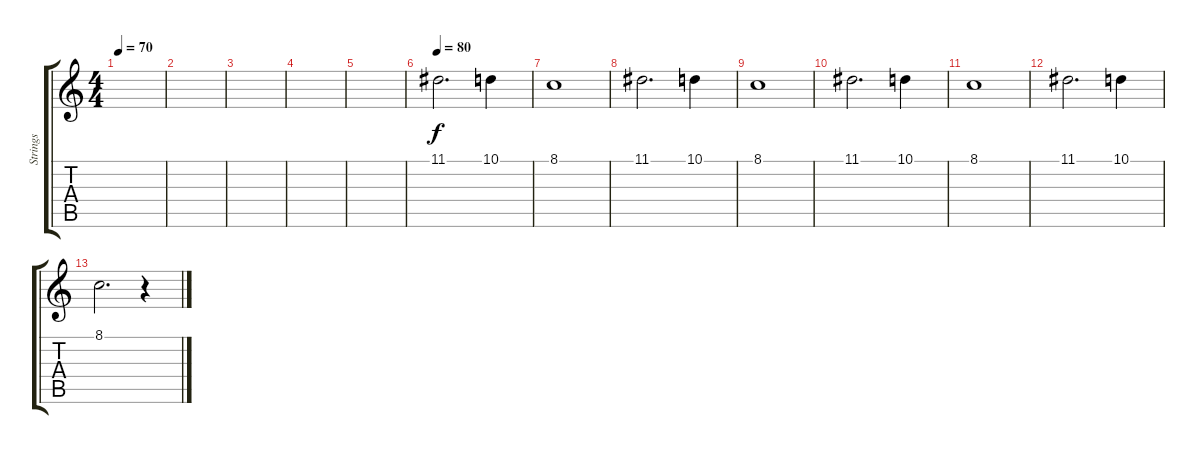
\track ("Strings" "Strings") {instrument synthstrings1}
\staff {score tabs}
\tuning (E4 B3 G3 D3 A2 E2) {hide}
\ts (4 4)
\tempo 70
\clef g2
\ks c
|
|
|
|
|
\tempo 80
11.1.2{d volume 12} 10.1.4 |
8.1.1 |
11.1.2{d} 10.1.4 |
8.1.1 |
11.1.2{d} 10.1.4 |
8.1.1 |
11.1.2{d} 10.1.4 |
8.1.2{d} r.4
